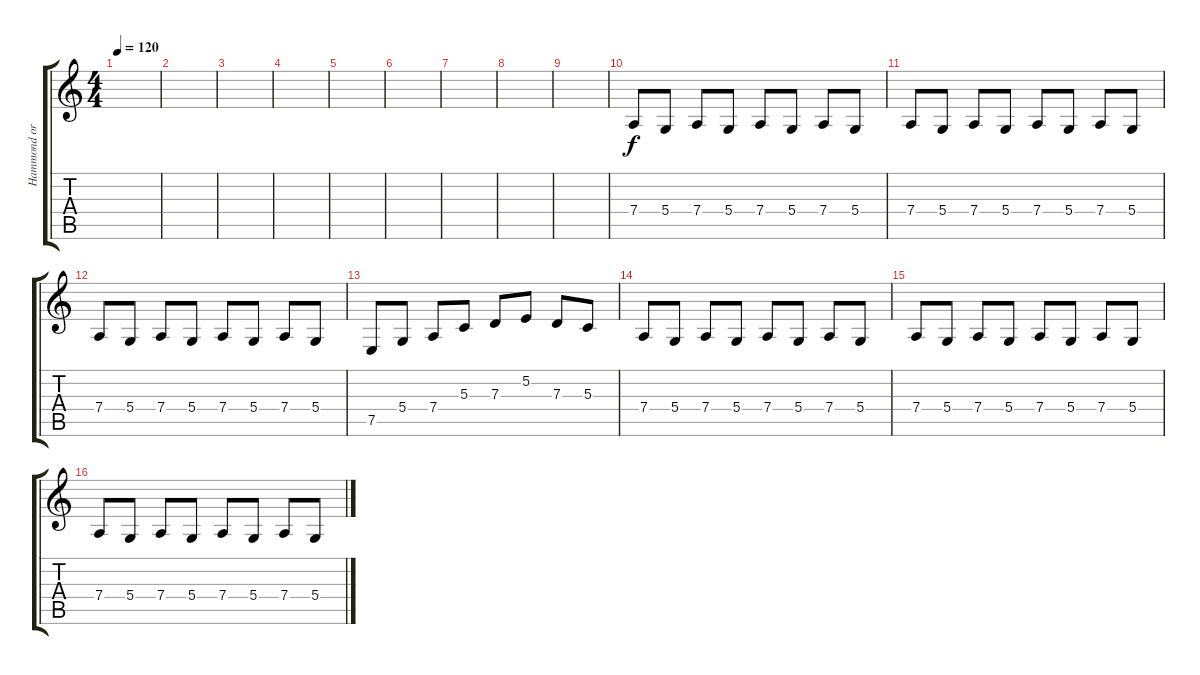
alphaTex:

\track ("Hammond organ" "Hammond or") {instrument drawbarorgan}
\staff {score tabs}
\tuning (E4 B3 G3 D3 A2 E2) {hide}
\ts (4 4)
\tempo 120
\clef g2
\ks c
|
|
|
|
|
|
|
|
|
7.4.8 5.4.8 7.4.8 5.4.8 7.4.8 5.4.8 7.4.8 5.4.8 |
7.4.8 5.4.8 7.4.8 5.4.8 7.4.8 5.4.8 7.4.8 5.4.8 |
7.4.8 5.4.8 7.4.8 5.4.8 7.4.8 5.4.8 7.4.8 5.4.8 |
7.5.8 5.4.8 7.4.8 5.3.8 7.3.8 5.2.8 7.3.8 5.3.8 |
7.4.8 5.4.8 7.4.8 5.4.8 7.4.8 5.4.8 7.4.8 5.4.8 |
7.4.8 5.4.8 7.4.8 5.4.8 7.4.8 5.4.8 7.4.8 5.4.8 |
7.4.8 5.4.8 7.4.8 5.4.8 7.4.8 5.4.8 7.4.8 5.4.8
